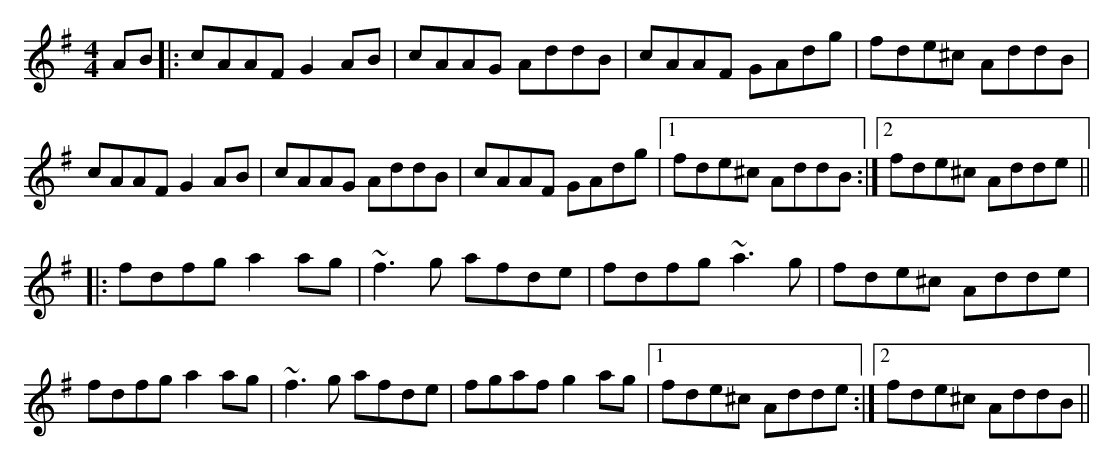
X:1
M:4/4
K:Dmix
AB|:cAAF G2 AB|cAAG AddB|cAAF GAdg|fde^c AddB|
cAAF G2 AB|cAAG AddB|cAAF GAdg|1 fde^c AddB:|2 fde^c Adde||
|:fdfg a2 ag|~f3g afde|fdfg ~a3g|fde^c Adde|
fdfg a2 ag|~f3g afde|fgaf g2 ag|1 fde^c Adde:|2 fde^c AddB||
